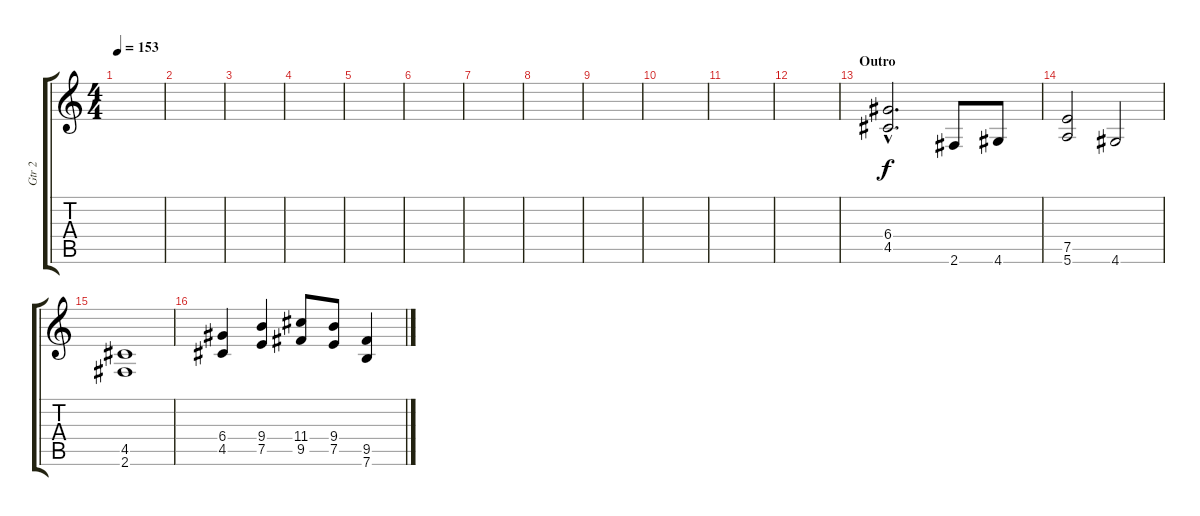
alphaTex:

\track ("Gtr 2" "Gtr 2") {instrument distortionguitar}
\staff {score tabs}
\tuning (E4 B3 G3 D3 A2 E2) {hide}
\ts (4 4)
\tempo 153
\clef g2
\ks c
|
|
|
|
|
|
|
|
|
|
|
|
\section ("" "Outro")
(6.4{hac} 4.5{hac}).2{d} 2.6.8 4.6.8 |
(7.5 5.6).2 4.6.2 |
(4.5 2.6).1 |
(6.4 4.5).4 (9.4 7.5).4 (11.4 9.5).8 (9.4 7.5).8 (9.5 7.6).4
